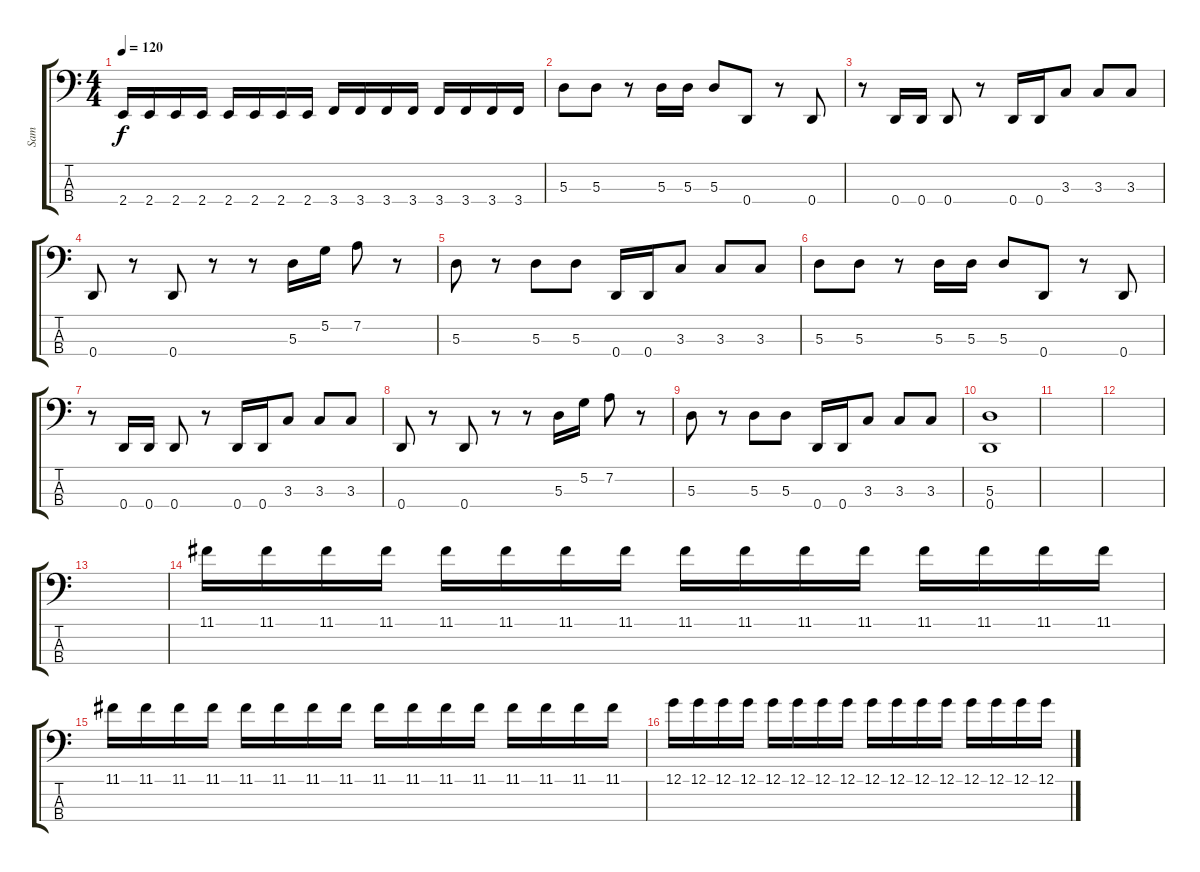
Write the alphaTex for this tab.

\track ("Sam" "Sam") {instrument electricbassfinger}
\staff {score tabs}
\tuning (G2 D2 A1 D1) {hide}
\ts (4 4)
\tempo 120
\clef f4
\ks c
2.4.16{dy f} 2.4.16 2.4.16 2.4.16 2.4.16 2.4.16 2.4.16 2.4.16 3.4.16 3.4.16 3.4.16 3.4.16 3.4.16 3.4.16 3.4.16 3.4.16 |
5.3.8 5.3.8 r.8 5.3.16 5.3.16 5.3.8 0.4.8 r.8 0.4.8 |
r.8 0.4.16 0.4.16 0.4.8 r.8 0.4.16 0.4.16 3.3.8 3.3.8 3.3.8 |
0.4.8 r.8 0.4.8 r.8 r.8 5.3.16 5.2.16 7.2.8 r.8 |
5.3.8 r.8 5.3.8 5.3.8 0.4.16 0.4.16 3.3.8 3.3.8 3.3.8 |
5.3.8 5.3.8 r.8 5.3.16 5.3.16 5.3.8 0.4.8 r.8 0.4.8 |
r.8 0.4.16 0.4.16 0.4.8 r.8 0.4.16 0.4.16 3.3.8 3.3.8 3.3.8 |
0.4.8 r.8 0.4.8 r.8 r.8 5.3.16 5.2.16 7.2.8 r.8 |
5.3.8 r.8 5.3.8 5.3.8 0.4.16 0.4.16 3.3.8 3.3.8 3.3.8 |
(5.3 0.4).1 |
|
|
|
11.1.16{volume 6} 11.1.16 11.1.16 11.1.16 11.1.16 11.1.16 11.1.16 11.1.16 11.1.16 11.1.16 11.1.16 11.1.16 11.1.16 11.1.16 11.1.16 11.1.16 |
11.1.16 11.1.16 11.1.16 11.1.16 11.1.16 11.1.16 11.1.16 11.1.16 11.1.16 11.1.16 11.1.16 11.1.16 11.1.16 11.1.16 11.1.16 11.1.16 |
12.1.16 12.1.16 12.1.16 12.1.16 12.1.16 12.1.16 12.1.16 12.1.16 12.1.16 12.1.16 12.1.16 12.1.16 12.1.16 12.1.16 12.1.16 12.1.16
